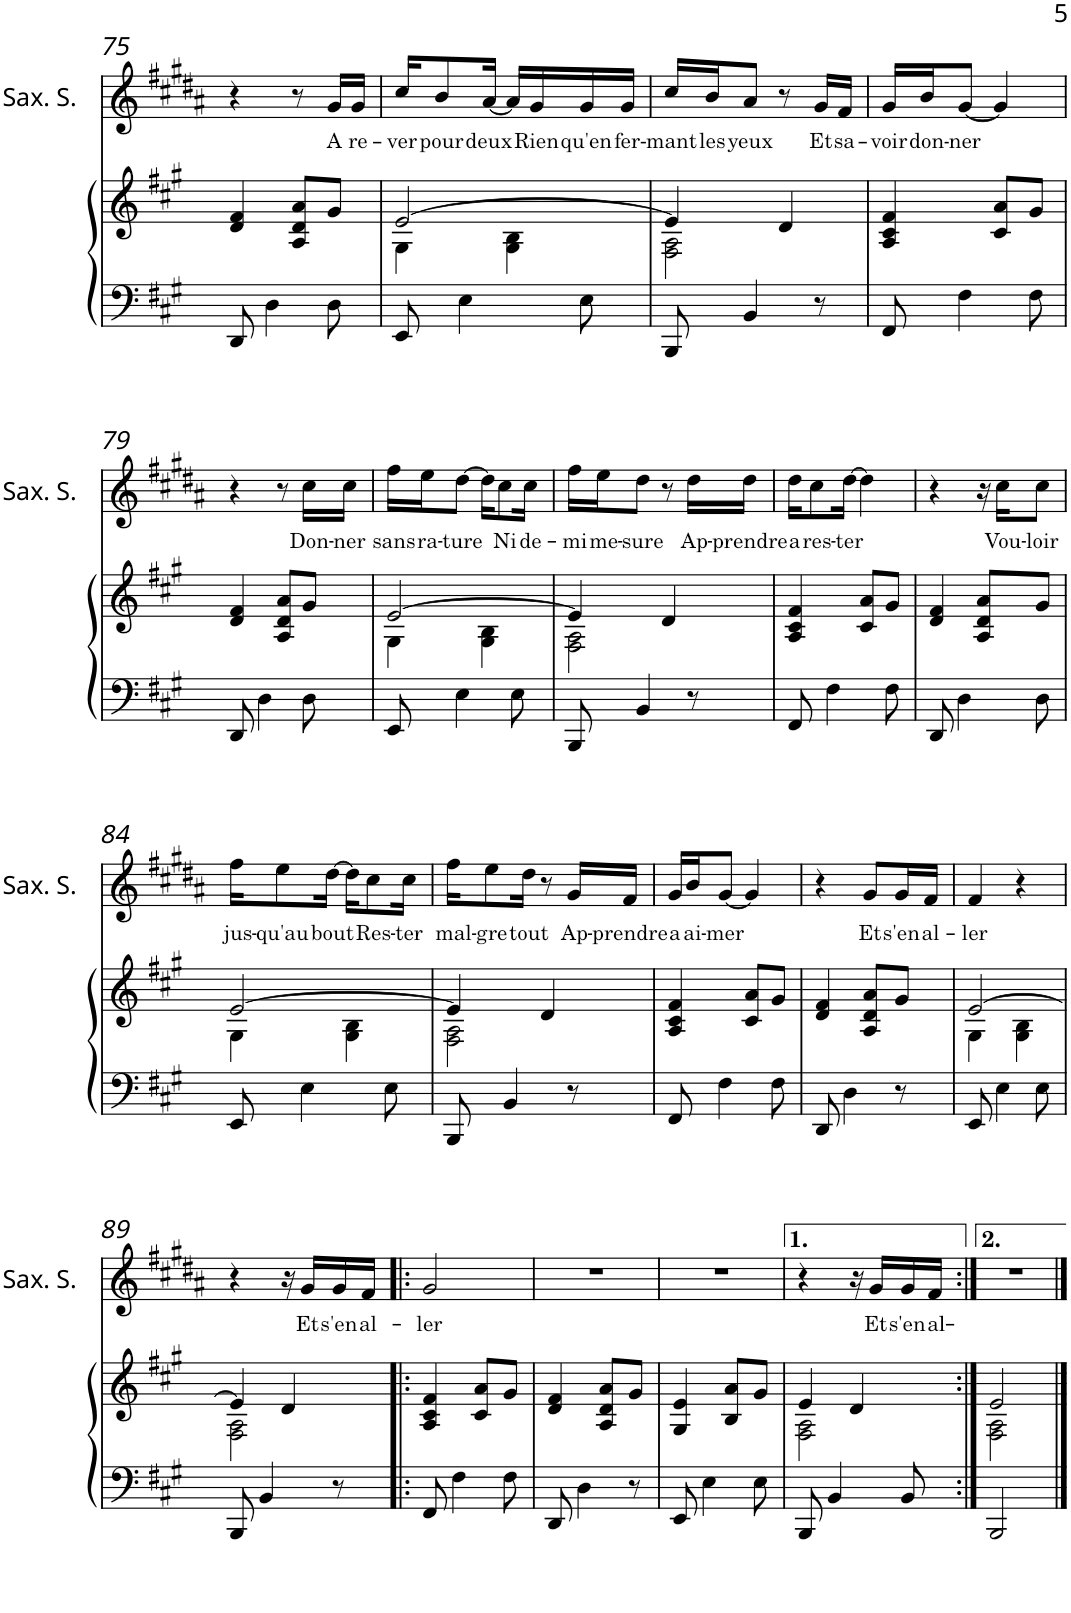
**kern	**kern	**kern	**text
*part3	*part2	*part1	*part1
*staff3	*staff2	*staff1	*staff1
*I"Piano MG	*I"Piano MD	*I"Saxophone soprano	*
*I'Pno	*I'Pno	*I'Sax. S.	*
!!LO:PB:g=z
*clefF4	*clefG2	*clefG2	*
*	*	*Trd1c2	*
*k[f#c#g#]	*k[f#c#g#]	*k[f#c#g#d#a#]	*
*M2/4	*M2/4	*M2/4	*
=75	=75	=75	=75
8DD/	4d/ 4f#/	4r	.
4D\	.	.	.
.	8A/ 8d/ 8a/L	8r	.
!	!	!	!LO:LY:b
8D\	8g#/J	16g#/LL	A
!	!	!	!LO:LY:b
.	.	16g#/JJ	re-
=76	=76	=76	=76
*	*^	*	*
!	!	!	!	!LO:LY:b
8EE/	[2e/	4G#\	16cc#/KL	-ver
!	!	!	!	!LO:LY:b
.	.	.	8b/	pour
4E\	.	.	.	.
!	!	!	!	!LO:LY:b
.	.	.	[16a#/Jk	deux
.	.	4G#\ 4B\	16a#/LL]	.
!	!	!	!	!LO:LY:b
.	.	.	16g#/	Rien
!	!	!	!	!LO:LY:b
8E\	.	.	16g#/	qu'en
!	!	!	!	!LO:LY:b
.	.	.	16g#/JJ	fer-
=77	=77	=77	=77	=77
!	!	!	!	!LO:LY:b
8BBB/	4e/]	2F#\ 2A\	16cc#/LL	-mant
!	!	!	!	!LO:LY:b
.	.	.	16b/J	les
!	!	!	!	!LO:LY:b
4BB/	.	.	8a#/J	yeux
.	4d/	.	8r	.
!	!	!	!	!LO:LY:b
8r	.	.	16g#/LL	Et
!	!	!	!	!LO:LY:b
.	.	.	16f#/JJ	sa-
*	*v	*v	*	*
=78	=78	=78	=78
!	!	!	!LO:LY:b
8FF#/	4A/ 4c#/ 4f#/	16g#/LL	-voir
!	!	!	!LO:LY:b
.	.	16b/J	don-
!	!	!	!LO:LY:b
4F#\	.	[8g#/J	-ner
.	8c#/ 8a/L	4g#/]	.
8F#\	8g#/J	.	.
!!LO:LB:g=z
=79	=79	=79	=79
8DD/	4d/ 4f#/	4r	.
4D\	.	.	.
.	8A/ 8d/ 8a/L	8r	.
!	!	!	!LO:LY:b
8D\	8g#/J	16cc#\LL	Don-
!	!	!	!LO:LY:b
.	.	16cc#\JJ	-ner
=80	=80	=80	=80
*	*^	*	*
!	!	!	!	!LO:LY:b
8EE/	[2e/	4G#\	16ff#\LL	sans
!	!	!	!	!LO:LY:b
.	.	.	16ee\J	ra-
!	!	!	!	!LO:LY:b
4E\	.	.	[8dd#\J	-ture
.	.	4G#\ 4B\	16dd#\KL]	.
!	!	!	!	!LO:LY:b
.	.	.	8cc#\	Ni
8E\	.	.	.	.
!	!	!	!	!LO:LY:b
.	.	.	16cc#\Jk	de-
=81	=81	=81	=81	=81
!	!	!	!	!LO:LY:b
8BBB/	4e/]	2F#\ 2A\	16ff#\LL	-mi
!	!	!	!	!LO:LY:b
.	.	.	16ee\J	me-
!	!	!	!	!LO:LY:b
4BB/	.	.	8dd#\J	-sure
.	4d/	.	8r	.
!	!	!	!	!LO:LY:b
8r	.	.	16dd#\LL	Ap-
!	!	!	!	!LO:LY:b
.	.	.	16dd#\JJ	-prendre
*	*v	*v	*	*
=82	=82	=82	=82
!	!	!	!LO:LY:b
8FF#/	4A/ 4c#/ 4f#/	16dd#\KL	a
!	!	!	!LO:LY:b
.	.	8cc#\	res-
4F#\	.	.	.
!	!	!	!LO:LY:b
.	.	[16dd#\Jk	-ter
.	8c#/ 8a/L	4dd#\]	.
8F#\	8g#/J	.	.
=83	=83	=83	=83
8DD/	4d/ 4f#/	4r	.
4D\	.	.	.
.	8A/ 8d/ 8a/L	16r	.
!	!	!	!LO:LY:b
.	.	16cc#\KL	Vou-
!	!	!	!LO:LY:b
8D\	8g#/J	8cc#\J	-loir
!!LO:LB:g=z
=84	=84	=84	=84
*	*^	*	*
!	!	!	!	!LO:LY:b
8EE/	[2e/	4G#\	16ff#\KL	jus-
!	!	!	!	!LO:LY:b
.	.	.	8ee\	-qu'au
4E\	.	.	.	.
!	!	!	!	!LO:LY:b
.	.	.	[16dd#\Jk	bout
.	.	4G#\ 4B\	16dd#\KL]	.
!	!	!	!	!LO:LY:b
.	.	.	8cc#\	Res-
8E\	.	.	.	.
!	!	!	!	!LO:LY:b
.	.	.	16cc#\Jk	-ter
=85	=85	=85	=85	=85
!	!	!	!	!LO:LY:b
8BBB/	4e/]	2F#\ 2A\	16ff#\KL	mal-
!	!	!	!	!LO:LY:b
.	.	.	8ee\	-gre
4BB/	.	.	.	.
!	!	!	!	!LO:LY:b
.	.	.	16dd#\Jk	tout
.	4d/	.	8r	.
!	!	!	!	!LO:LY:b
8r	.	.	16g#/LL	Ap-
!	!	!	!	!LO:LY:b
.	.	.	16f#/JJ	-prendre
*	*v	*v	*	*
=86	=86	=86	=86
!	!	!	!LO:LY:b
8FF#/	4A/ 4c#/ 4f#/	16g#/LL	a
!	!	!	!LO:LY:b
.	.	16b/J	ai-
!	!	!	!LO:LY:b
4F#\	.	[8g#/J	-mer
.	8c#/ 8a/L	4g#/]	.
8F#\	8g#/J	.	.
=87	=87	=87	=87
8DD/	4d/ 4f#/	4r	.
4D\	.	.	.
!	!	!	!LO:LY:b
.	8A/ 8d/ 8a/L	8g#/L	Et
!	!	!	!LO:LY:b
8r	8g#/J	16g#/L	s'en
!	!	!	!LO:LY:b
.	.	16f#/JJ	al-
=88	=88	=88	=88
*	*^	*	*
!	!	!	!	!LO:LY:b
8EE/	[2e/	4G#\	4f#/	-ler
4E\	.	.	.	.
.	.	4G#\ 4B\	4r	.
8E\	.	.	.	.
!!LO:LB:g=z
=89	=89	=89	=89	=89
8BBB/	4e/]	2F#\ 2A\	4r	.
4BB/	.	.	.	.
.	4d/	.	16r	.
!	!	!	!	!LO:LY:b
.	.	.	16g#/LL	Et
!	!	!	!	!LO:LY:b
8r	.	.	16g#/	s'en
!	!	!	!	!LO:LY:b
.	.	.	16f#/JJ	al-
*	*v	*v	*	*
=90!|:	=90!|:	=90!|:	=90!|:
!	!	!	!LO:LY:b
8FF#/	4A/ 4c#/ 4f#/	2g#/	-ler
4F#\	.	.	.
.	8c#/ 8a/L	.	.
8F#\	8g#/J	.	.
=91	=91	=91	=91
8DD/	4d/ 4f#/	2r	.
4D\	.	.	.
.	8A/ 8d/ 8a/L	.	.
8r	8g#/J	.	.
=92	=92	=92	=92
8EE/	4G#/ 4e/	2r	.
4E\	.	.	.
.	8B/ 8a/L	.	.
8E\	8g#/J	.	.
=93	=93	=93	=93
*	*^	*	*
8BBB/	4e/	2F#\ 2A\	4r	.
4BB/	.	.	.	.
.	4d/	.	16r	.
!	!	!	!	!LO:LY:b
.	.	.	16g#/LL	Et
!	!	!	!	!LO:LY:b
8BB/	.	.	16g#/	s'en
!	!	!	!	!LO:LY:b
.	.	.	16f#/JJ	al-
=94:|!	=94:|!	=94:|!	=94:|!	=94:|!
2BBB/	2e/	2F#\ 2A\	2r	.
*	*v	*v	*	*
==	==	==	==
*-	*-	*-	*-
